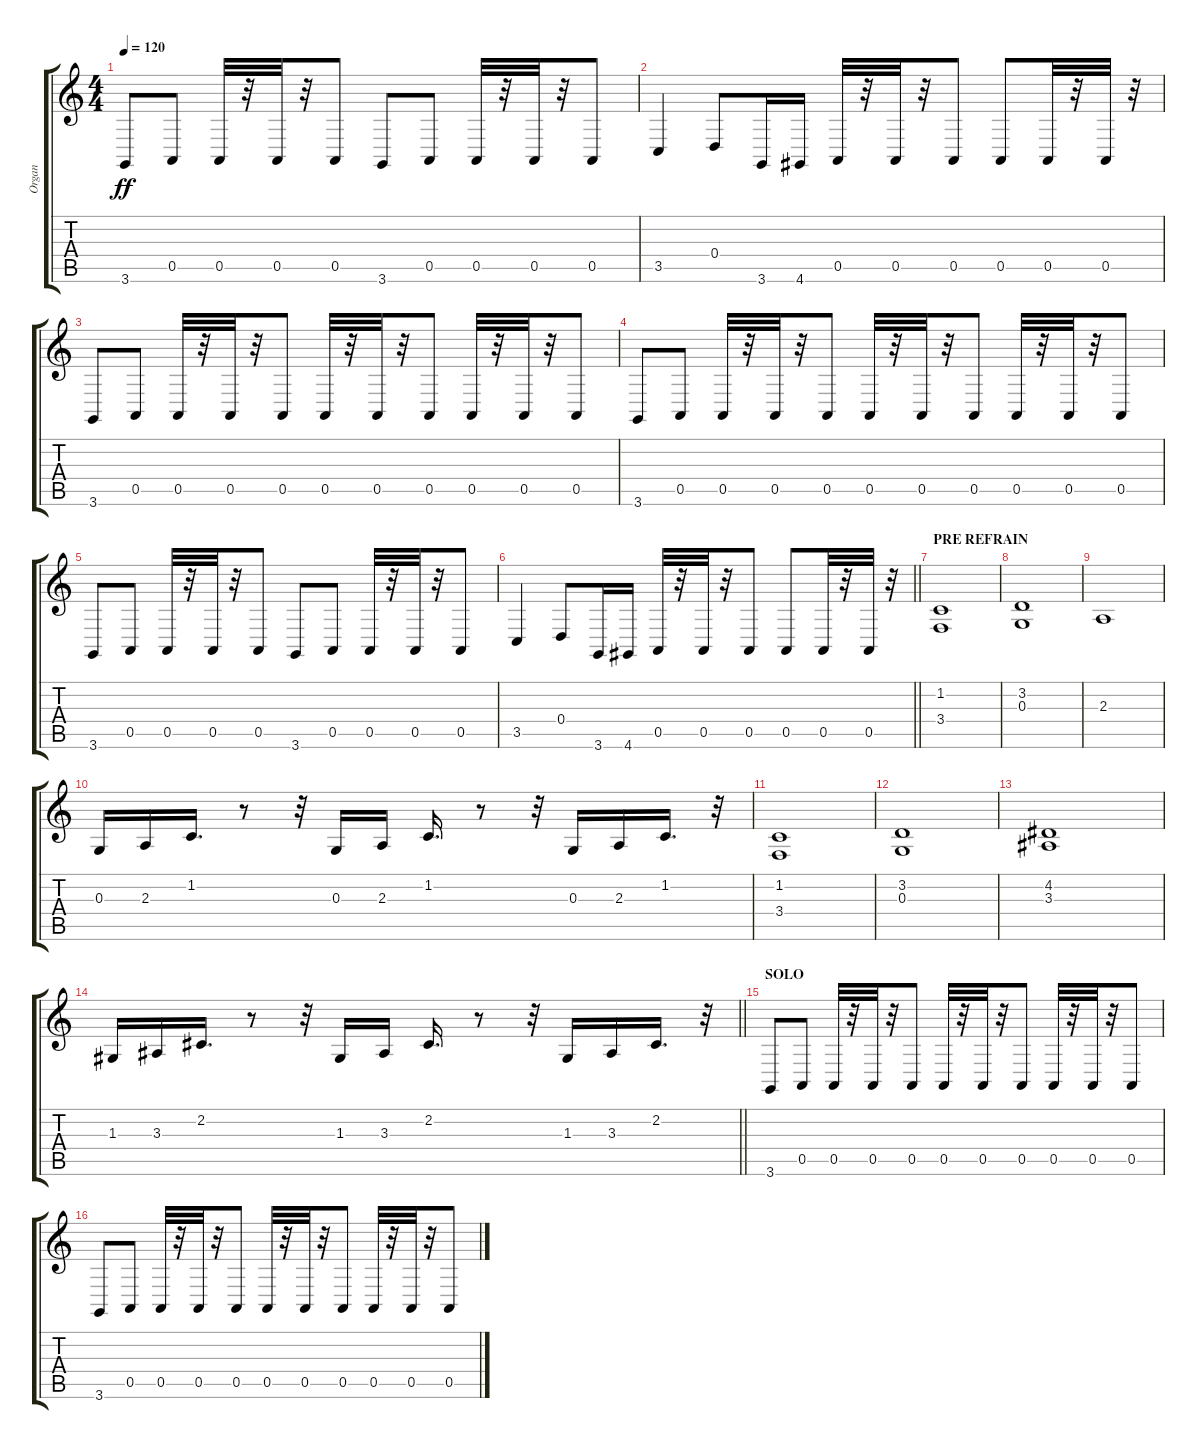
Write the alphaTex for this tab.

\track ("Organ " "Organ ") {instrument drawbarorgan}
\staff {score tabs}
\tuning (E4 B3 G3 D3 A2 E2) {hide}
\ts (4 4)
\tempo 120
\clef g2
\ks c
3.6.8{dy ff} 0.5.8 0.5.32 r.32 0.5.32 r.32 0.5.8 3.6.8 0.5.8 0.5.32 r.32 0.5.32 r.32 0.5.8 |
3.5.4 0.4.8 3.6.16 4.6.16 0.5.32 r.32 0.5.32 r.32 0.5.8 0.5.8 0.5.32 r.32 0.5.32 r.32 |
3.6.8 0.5.8 0.5.32 r.32 0.5.32 r.32 0.5.8 0.5.32 r.32 0.5.32 r.32 0.5.8 0.5.32 r.32 0.5.32 r.32 0.5.8 |
3.6.8 0.5.8 0.5.32 r.32 0.5.32 r.32 0.5.8 0.5.32 r.32 0.5.32 r.32 0.5.8 0.5.32 r.32 0.5.32 r.32 0.5.8 |
3.6.8 0.5.8 0.5.32 r.32 0.5.32 r.32 0.5.8 3.6.8 0.5.8 0.5.32 r.32 0.5.32 r.32 0.5.8 |
\barLineRight lightlight
3.5.4 0.4.8 3.6.16 4.6.16 0.5.32 r.32 0.5.32 r.32 0.5.8 0.5.8 0.5.32 r.32 0.5.32 r.32 |
\section ("" "PRE REFRAIN")
(1.2 3.4).1 |
(3.2 0.3).1 |
2.3.1 |
0.3.16 2.3.16 1.2.16{d} r.8 r.32 0.3.16 2.3.16 1.2.16{d} r.8 r.32 0.3.16 2.3.16 1.2.16{d} r.32 |
(1.2 3.4).1 |
(3.2 0.3).1 |
(4.2 3.3).1 |
\barLineRight lightlight
1.3.16 3.3.16 2.2.16{d} r.8 r.32 1.3.16 3.3.16 2.2.16{d} r.8 r.32 1.3.16 3.3.16 2.2.16{d} r.32 |
\section ("" "SOLO")
3.6.8 0.5.8 0.5.32 r.32 0.5.32 r.32 0.5.8 0.5.32 r.32 0.5.32 r.32 0.5.8 0.5.32 r.32 0.5.32 r.32 0.5.8 |
3.6.8 0.5.8 0.5.32 r.32 0.5.32 r.32 0.5.8 0.5.32 r.32 0.5.32 r.32 0.5.8 0.5.32 r.32 0.5.32 r.32 0.5.8
